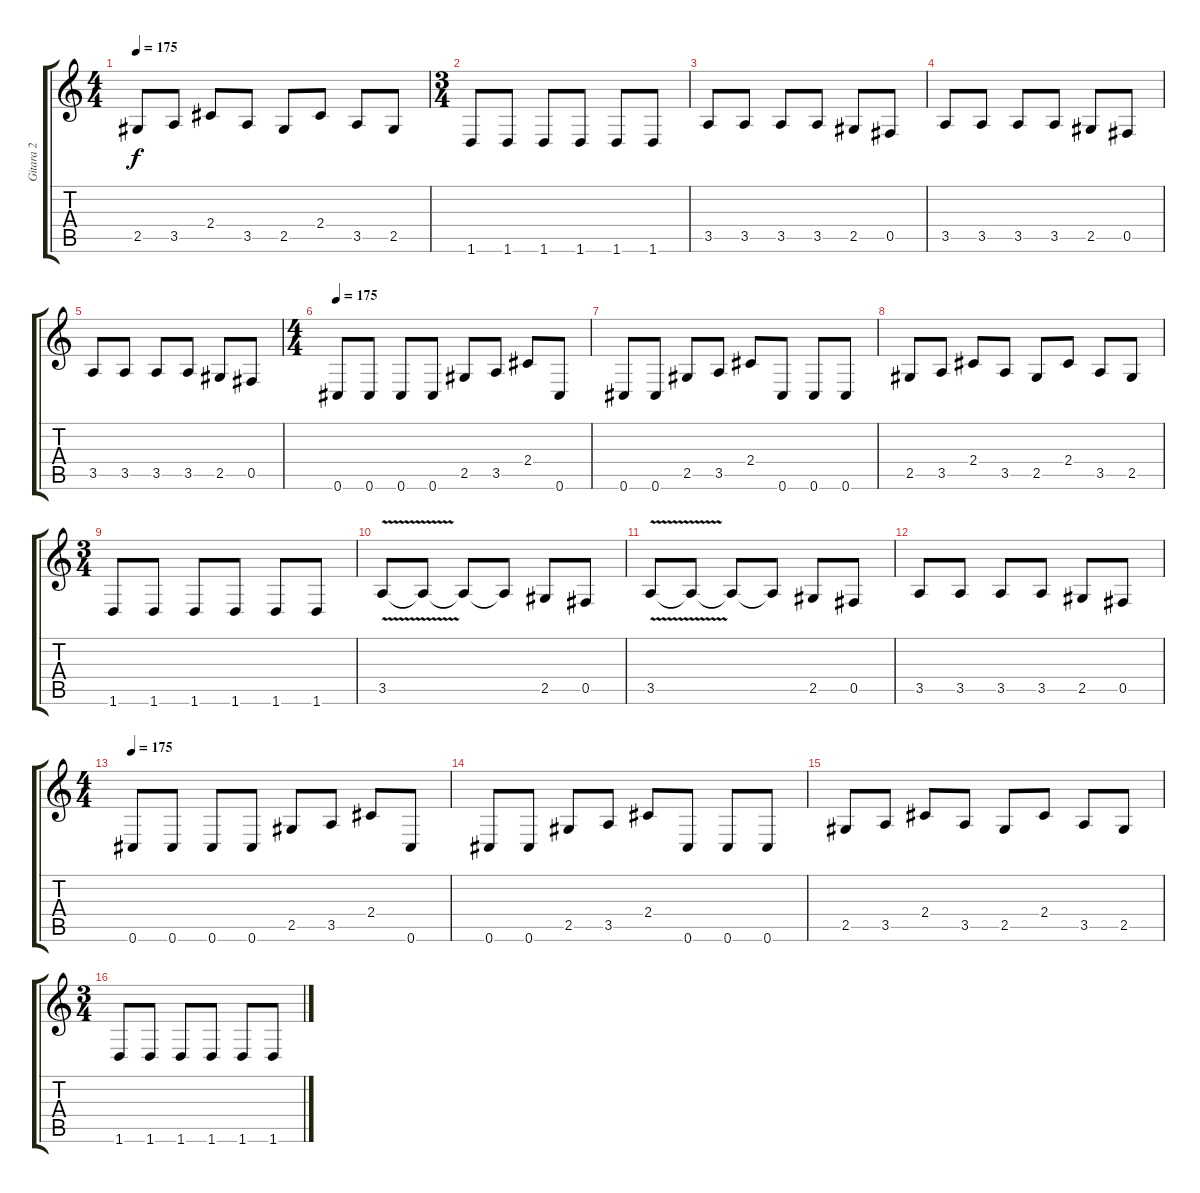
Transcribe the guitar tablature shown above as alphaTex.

\track ("Gitara 2" "Gitara 2") {instrument distortionguitar}
\staff {score tabs}
\tuning (Db4 Ab3 E3 B2 Gb2 Db2) {hide}
\ts (4 4)
\tempo 175
\clef g2
\ks c
2.5.8{dy f} 3.5.8 2.4.8 3.5.8 2.5.8 2.4.8 3.5.8 2.5.8 |
\ts (3 4)
1.6.8 1.6.8 1.6.8 1.6.8 1.6.8 1.6.8 |
3.5.8 3.5.8 3.5.8 3.5.8 2.5.8 0.5.8 |
3.5.8 3.5.8 3.5.8 3.5.8 2.5.8 0.5.8 |
3.5.8 3.5.8 3.5.8 3.5.8 2.5.8 0.5.8 |
\ts (4 4)
\tempo 175
0.6.8 0.6.8 0.6.8 0.6.8 2.5.8 3.5.8 2.4.8 0.6.8 |
0.6.8 0.6.8 2.5.8 3.5.8 2.4.8 0.6.8 0.6.8 0.6.8 |
2.5.8 3.5.8 2.4.8 3.5.8 2.5.8 2.4.8 3.5.8 2.5.8 |
\ts (3 4)
1.6.8 1.6.8 1.6.8 1.6.8 1.6.8 1.6.8 |
3.5{v}.8 3.5{t}.8 3.5{t}.8 3.5{t}.8 2.5.8 0.5.8 |
3.5{v}.8 3.5{t}.8 3.5{t}.8 3.5{t}.8 2.5.8 0.5.8 |
3.5.8 3.5.8 3.5.8 3.5.8 2.5.8 0.5.8 |
\ts (4 4)
\tempo 175
0.6.8 0.6.8 0.6.8 0.6.8 2.5.8 3.5.8 2.4.8 0.6.8 |
0.6.8 0.6.8 2.5.8 3.5.8 2.4.8 0.6.8 0.6.8 0.6.8 |
2.5.8 3.5.8 2.4.8 3.5.8 2.5.8 2.4.8 3.5.8 2.5.8 |
\ts (3 4)
1.6.8 1.6.8 1.6.8 1.6.8 1.6.8 1.6.8
